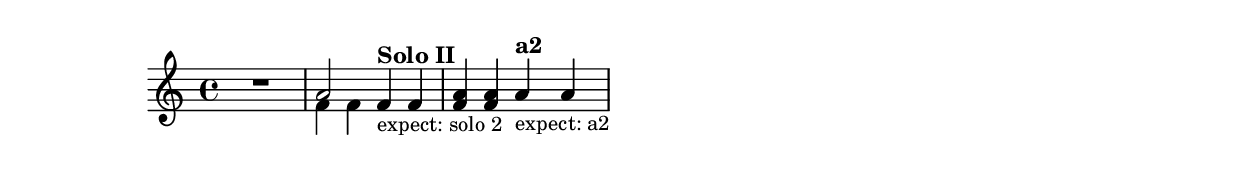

\header {
    texidoc ="The part combiner detects a2, solo1 and solo2, and prints
texts accordingly.

"

    
    }


\version "2.12.0"

\layout { ragged-right= ##t }

vone =  \relative a' { R1 a2    r4 r a a a a }
vtwo =  \relative a' { R1 f4 f4 f4 f f f a a  }
comm = { s1 s2 s4_\markup { \small "expect: solo 2" }
	 s4 s2 s4_\markup { \small "expect: a2"  } s4 } 
\new Staff <<
    \partcombine \vone \vtwo
    \comm
>>
 
